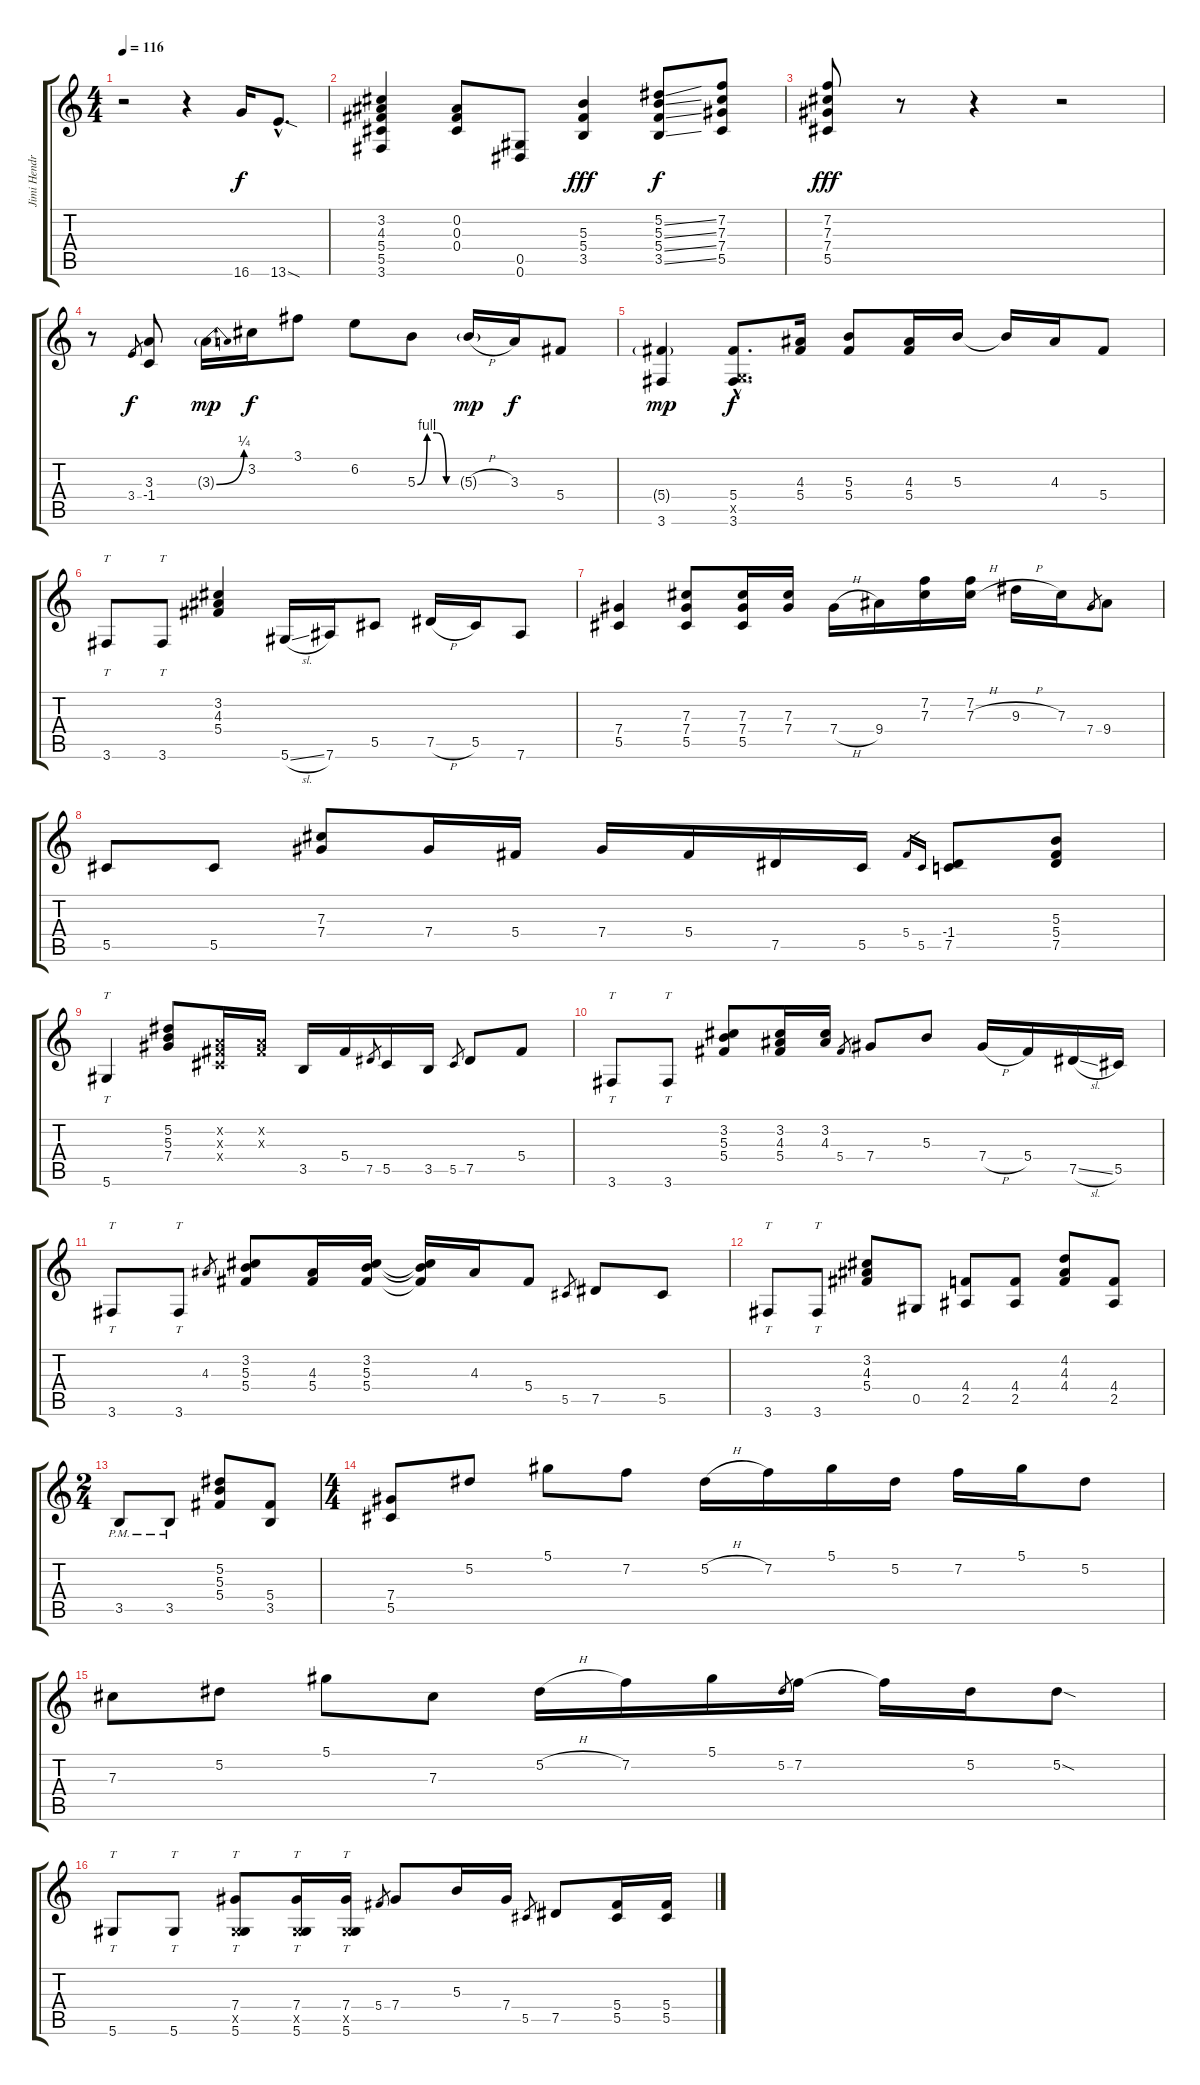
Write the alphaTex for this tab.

\track ("Jimi Hendrix" "Jimi Hendr") {instrument distortionguitar}
\staff {score tabs}
\tuning (Eb4 Bb3 Gb3 Db3 Ab2 Eb2) {hide}
\ts (4 4)
\tempo 116
\clef g2
\ks c
r.2{dy f instrument distortionguitar} r.4 16.6.16 13.6{sod hac}.8{d} |
(3.2 4.3 5.4 5.5 3.6).4 (0.2 0.3 0.4).8 (0.5 0.6).8 (5.3 5.4 3.5).4{dy fff} (5.2{ss} 5.3{ss} 5.4{ss} 3.5{ss}).8{dy f} (7.2 7.3 7.4 5.5).8 |
(7.2 7.3 7.4 5.5).8{dy fff} r.8 r.4 r.2 |
r.8 3.4.8{gr dy f} (3.3 -1.4).8 3.3{be (bend 0 0 60 1) g}.16{dy mp} 3.2.16{dy f} 3.1.8 6.2.8 5.3{be (custom 0 0 15 4 30 4 45 0 60 0)}.8 5.3{h g}.16{dy mp} 3.3.16{dy f} 5.4.8 |
(5.4{g} 3.6).4{dy mp} (5.4{hac} -1.5{hac x} 3.6{hac}).8{d dy f} (4.3 5.4).16 (5.3 5.4).8 (4.3 5.4).16 5.3.16 5.3{t}.16 4.3.16 5.4.8 |
3.6.8{tt} 3.6.8{tt} (3.2 4.3 5.4).4 5.6{sl}.16 7.6.16 5.5.8 7.5{h}.16 5.5.16 7.6.8 |
(7.4 5.5).4 (7.3 7.4 5.5).8 (7.3 7.4 5.5).16 (7.3 7.4).16 7.4{h}.16 9.4.16 (7.2 7.3).16 (7.2 7.3{h}).16 9.3{h}.16 7.3.16 7.4.8{gr} 9.4.8 |
5.5.8 5.5.8 (7.3 7.4).8 7.4.16 5.4.16 7.4.16 5.4.16 7.5.16 5.5.16 5.4.16{gr} 5.5.16{gr} (-1.4 7.5).8 (5.3 5.4 7.5).8 |
5.6.4{tt} (5.2 5.3 7.4).8 (-1.2{x} 0.3{x} 0.4{x}).16 (-1.2{x} 0.3{x}).16 3.5.16 5.4.16 7.5.8{gr} 5.5.16 3.5.16 5.5.8{gr} 7.5.8 5.4.8 |
3.6.8{tt} 3.6.8{tt} (3.2 5.3 5.4).8 (3.2 4.3 5.4).16 (3.2 4.3).16 5.4.8{gr} 7.4.8 5.3.8 7.4{h}.16 5.4.16 7.5{sl}.16 5.5.16 |
3.6.8{tt} 3.6.8{tt} 4.3.8{gr} (3.2 5.3 5.4).8 (4.3 5.4).16 (3.2 5.3 5.4).16 (3.2{t} 5.3{t} 5.4{t}).16 4.3.16 5.4.8 5.5.8{gr} 7.5.8 5.5.8 |
3.6.8{tt} 3.6.8{tt} (3.2 4.3 5.4).8 0.5.8 (4.4 2.5).8 (4.4 2.5).8 (4.2 4.3 4.4).8 (4.4 2.5).8 |
\ts (2 4)
3.5{pm}.8 3.5{pm}.8 (5.2 5.3 5.4).8 (5.4 3.5).8 |
\ts (4 4)
(7.4 5.5).8 5.2.8 5.1.8 7.2.8 5.2{h}.16 7.2.16 5.1.16 5.2.16 7.2.16 5.1.16 5.2.8 |
7.3.8 5.2.8 5.1.8 7.3.8 5.2{h}.16 7.2.16 5.1.16 5.2.8{gr} 7.2.16 7.2{t}.16 5.2.16 5.2{sod}.8 |
5.6.8{tt} 5.6.8{tt} (7.4 0.5{x} 5.6).8{tt} (7.4 0.5{x} 5.6).16{tt} (7.4 0.5{x} 5.6).16{tt} 5.4.8{gr} 7.4.8 5.3.16 7.4.16 5.5.8{gr} 7.5.8 (5.4 5.5).16 (5.4 5.5).16
